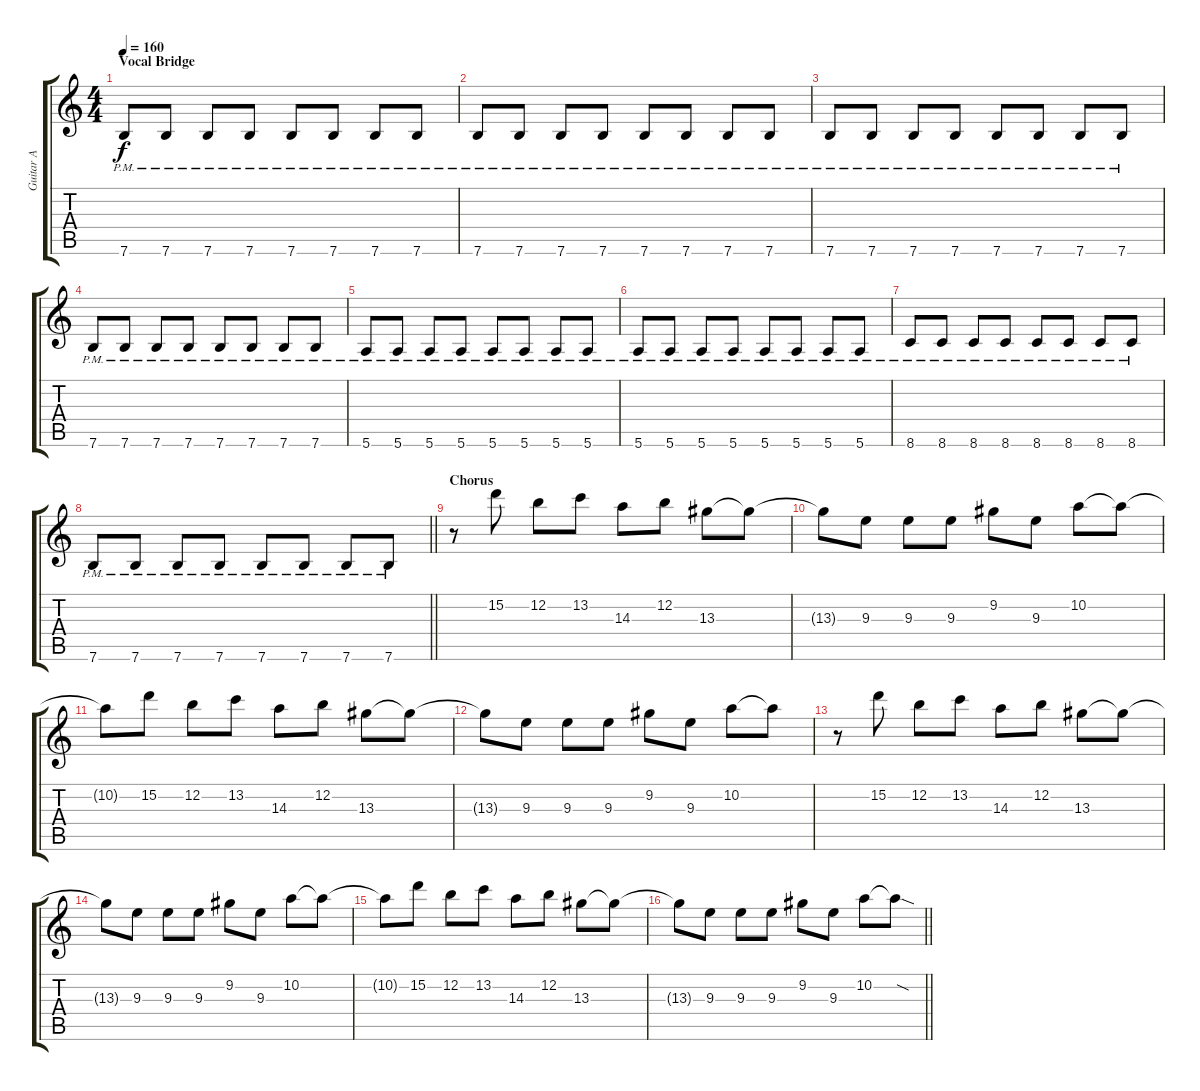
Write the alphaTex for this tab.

\track ("Guitar A" "Guitar A") {instrument distortionguitar}
\staff {score tabs}
\tuning (E4 B3 G3 D3 A2 E2) {hide}
\ts (4 4)
\section ("" "Vocal Bridge")
\tempo 160
\clef g2
\ks aminor
7.6{pm}.8{dy f} 7.6{pm}.8 7.6{pm}.8 7.6{pm}.8 7.6{pm}.8 7.6{pm}.8 7.6{pm}.8 7.6{pm}.8 |
7.6{pm}.8 7.6{pm}.8 7.6{pm}.8 7.6{pm}.8 7.6{pm}.8 7.6{pm}.8 7.6{pm}.8 7.6{pm}.8 |
7.6{pm}.8 7.6{pm}.8 7.6{pm}.8 7.6{pm}.8 7.6{pm}.8 7.6{pm}.8 7.6{pm}.8 7.6{pm}.8 |
7.6{pm}.8 7.6{pm}.8 7.6{pm}.8 7.6{pm}.8 7.6{pm}.8 7.6{pm}.8 7.6{pm}.8 7.6{pm}.8 |
5.6{pm}.8 5.6{pm}.8 5.6{pm}.8 5.6{pm}.8 5.6{pm}.8 5.6{pm}.8 5.6{pm}.8 5.6{pm}.8 |
5.6{pm}.8 5.6{pm}.8 5.6{pm}.8 5.6{pm}.8 5.6{pm}.8 5.6{pm}.8 5.6{pm}.8 5.6{pm}.8 |
8.6{pm}.8 8.6{pm}.8 8.6{pm}.8 8.6{pm}.8 8.6{pm}.8 8.6{pm}.8 8.6{pm}.8 8.6{pm}.8 |
\barLineRight lightlight
7.6{pm}.8 7.6{pm}.8 7.6{pm}.8 7.6{pm}.8 7.6{pm}.8 7.6{pm}.8 7.6{pm}.8 7.6{pm}.8 |
\section ("" "Chorus")
r.8 15.2.8 12.2.8 13.2.8 14.3.8 12.2.8 13.3.8 13.3{t}.8 |
13.3{t}.8 9.3.8 9.3.8 9.3.8 9.2.8 9.3.8 10.2.8 10.2{t}.8 |
10.2{t}.8 15.2.8 12.2.8 13.2.8 14.3.8 12.2.8 13.3.8 13.3{t}.8 |
13.3{t}.8 9.3.8 9.3.8 9.3.8 9.2.8 9.3.8 10.2.8 10.2{t}.8 |
r.8 15.2.8 12.2.8 13.2.8 14.3.8 12.2.8 13.3.8 13.3{t}.8 |
13.3{t}.8 9.3.8 9.3.8 9.3.8 9.2.8 9.3.8 10.2.8 10.2{t}.8 |
10.2{t}.8 15.2.8 12.2.8 13.2.8 14.3.8 12.2.8 13.3.8 13.3{t}.8 |
\barLineRight lightlight
13.3{t}.8 9.3.8 9.3.8 9.3.8 9.2.8 9.3.8 10.2.8 10.2{sod t}.8
